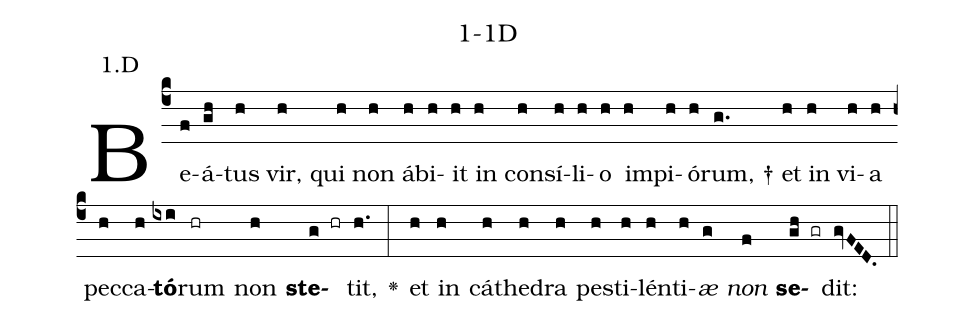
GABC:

name: 1-1D;
annotation: 1.D;
%%
(c4)Be(f)á(gh)tus(h) vir,(h) qui(h) non(h) áb(h)i(h)it(h) in(h) con(h)sí(h)li(h)o(h) im(h)pi(h)ó(h)rum, †(g.) et(h) in(h) vi(h)a(h) pec(h)ca(h)<b>tó</b>(ixi)rum(hr) non(h) <b>ste</b>(g hr)tit,(h.) <v>\greheightstar</v>(:) et(h) in(h) cá(h)the(h)dra(h) pes(h)ti(h)lén(h)ti(h)<i>æ</i>(g) <i>non</i>(f) <b>se</b>(gh gr)dit:(gvFED.) (::)


%E(h) u(h) o(g) u(f) a(gh) e.(gvFED.) (::)
